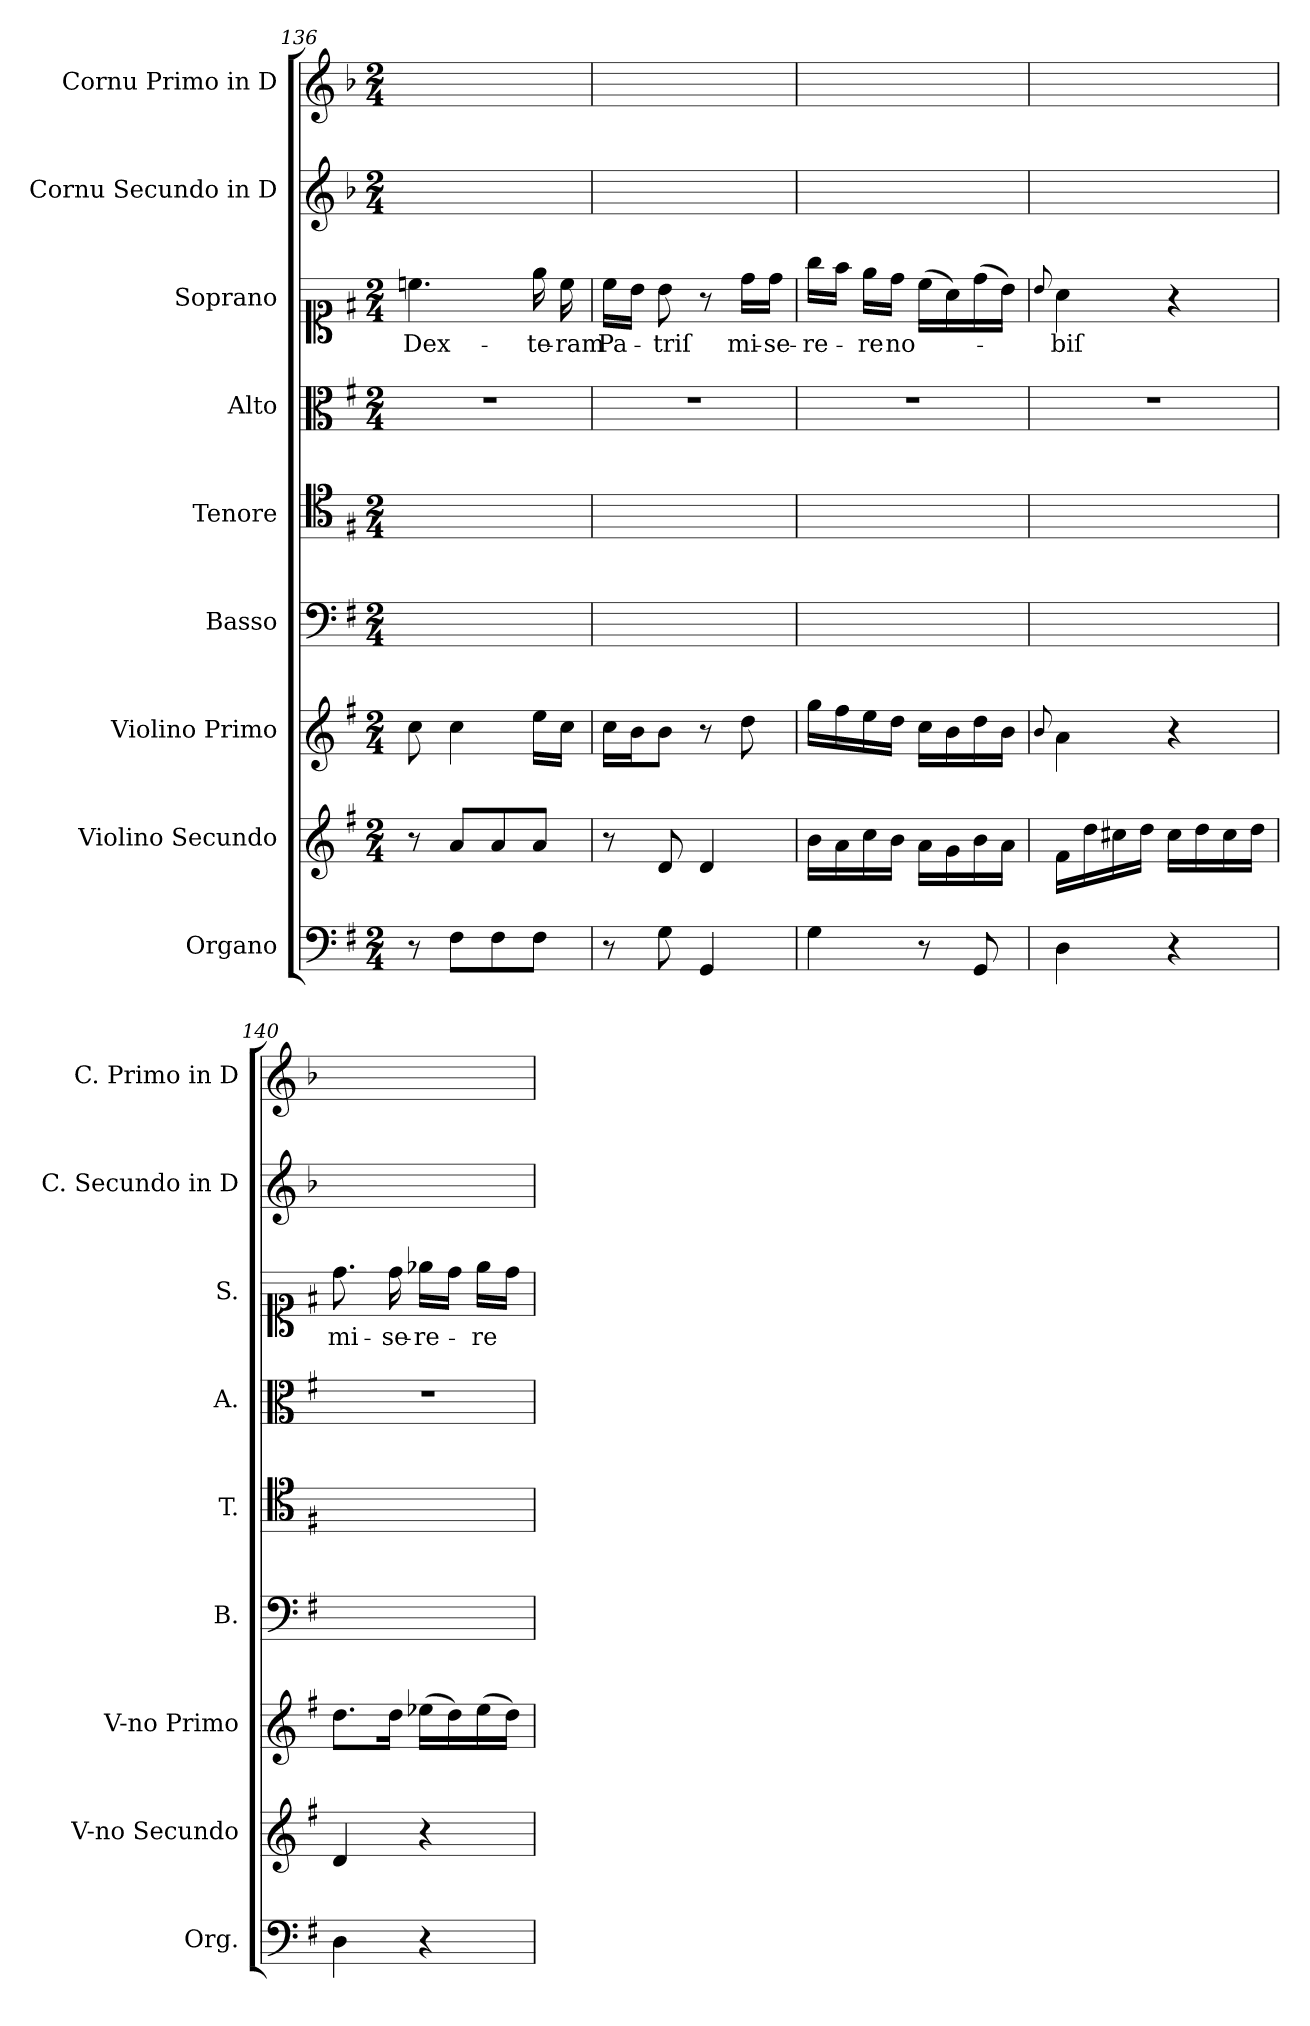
**kern	**kern	**kern	**kern	**kern	**kern	**kern	**text	**kern	**kern
*part9	*part8	*part7	*part6	*part5	*part4	*part3	*part3	*part2	*part1
*staff9	*staff8	*staff7	*staff6	*staff5	*staff4	*staff3	*staff3	*staff2	*staff1
*I"Organo	*I"Violino Secundo	*I"Violino Primo	*I"Basso	*I"Tenore	*I"Alto	*I"Soprano	*	*I"Cornu Secundo in D	*I"Cornu Primo in D
*I'Org.	*I'V-no Secundo	*I'V-no Primo	*I'B.	*I'T.	*I'A.	*I'S.	*	*I'C. Secundo in D	*I'C. Primo in D
*clefF4	*clefG2	*clefG2	*clefF4	*clefC4	*clefC3	*clefC1	*	*clefG2	*clefG2
*	*	*	*	*	*	*	*	*ITrd6c10	*ITrd6c10
*k[f#]	*k[f#]	*k[f#]	*k[f#]	*k[f#]	*k[f#]	*k[f#]	*	*k[f#]	*k[f#]
*M2/4	*M2/4	*M2/4	*M2/4	*M2/4	*M2/4	*M2/4	*	*M2/4	*M2/4
=136	=136	=136	=136	=136	=136	=136	=136	=136	=136
8r	8r	8cc\	2ryy	2ryy	2r	4.ccn\	Dex-	2ryy	2ryy
8F#\L	8a/L	4cc\	.	.	.	.	.	.	.
8F#\	8a/	.	.	.	.	.	.	.	.
8F#\J	8a/J	16ee\LL	.	.	.	16ee\	-te-	.	.
.	.	16cc\JJ	.	.	.	16cc\	-ram	.	.
=137	=137	=137	=137	=137	=137	=137	=137	=137	=137
8r	8r	16cc\LL	2ryy	2ryy	2r	16cc\LL	Pa-	2ryy	2ryy
.	.	16b\J	.	.	.	16b\JJ	.	.	.
8G\	8d/	8b\J	.	.	.	8b\	-triſ	.	.
4GG/	4d/	8r	.	.	.	8r	.	.	.
.	.	8dd\	.	.	.	16dd\LL	mi-	.	.
.	.	.	.	.	.	16dd\JJ	-se-	.	.
=138	=138	=138	=138	=138	=138	=138	=138	=138	=138
4G\	16b\LL	16gg\LL	2ryy	2ryy	2r	16gg\LL	-re-	2ryy	2ryy
.	16a\	16ff#\	.	.	.	16ff#\JJ	.	.	.
.	16cc\	16ee\	.	.	.	16ee\LL	-re	.	.
.	16b\JJ	16dd\JJ	.	.	.	16dd\JJ	no-	.	.
8r	16a\LL	16cc\LL	.	.	.	(16cc\LL	.	.	.
.	16g\	16b\	.	.	.	16a\)	.	.	.
8GG/	16b\	16dd\	.	.	.	(16dd\	.	.	.
.	16a\JJ	16b\JJ	.	.	.	16b\JJ)	.	.	.
=139	=139	=139	=139	=139	=139	=139	=139	=139	=139
.	.	8qqb/	.	.	.	8qqb/	.	.	.
4D\	16f#\LL	4a\	2ryy	2ryy	2r	4a\	-biſ	2ryy	2ryy
.	16dd\	.	.	.	.	.	.	.	.
.	16cc#X\	.	.	.	.	.	.	.	.
.	16dd\JJ	.	.	.	.	.	.	.	.
4r	16cc#\LL	4r	.	.	.	4r	.	.	.
.	16dd\	.	.	.	.	.	.	.	.
.	16cc#\	.	.	.	.	.	.	.	.
.	16dd\JJ	.	.	.	.	.	.	.	.
=140	=140	=140	=140	=140	=140	=140	=140	=140	=140
4D\	4d/	8.dd\L	2ryy	2ryy	2r	8.dd\	mi-	2ryy	2ryy
.	.	16dd\Jk	.	.	.	16dd\	-se-	.	.
4r	4r	(16ee-X\LL	.	.	.	16ee-X\LL	-re-	.	.
.	.	16dd\)	.	.	.	16dd\JJ	.	.	.
.	.	(16ee-\	.	.	.	16ee-\LL	-re	.	.
.	.	16dd\JJ)	.	.	.	16dd\JJ	.	.	.
=	=	=	=	=	=	=	=	=	=
*-	*-	*-	*-	*-	*-	*-	*-	*-	*-
